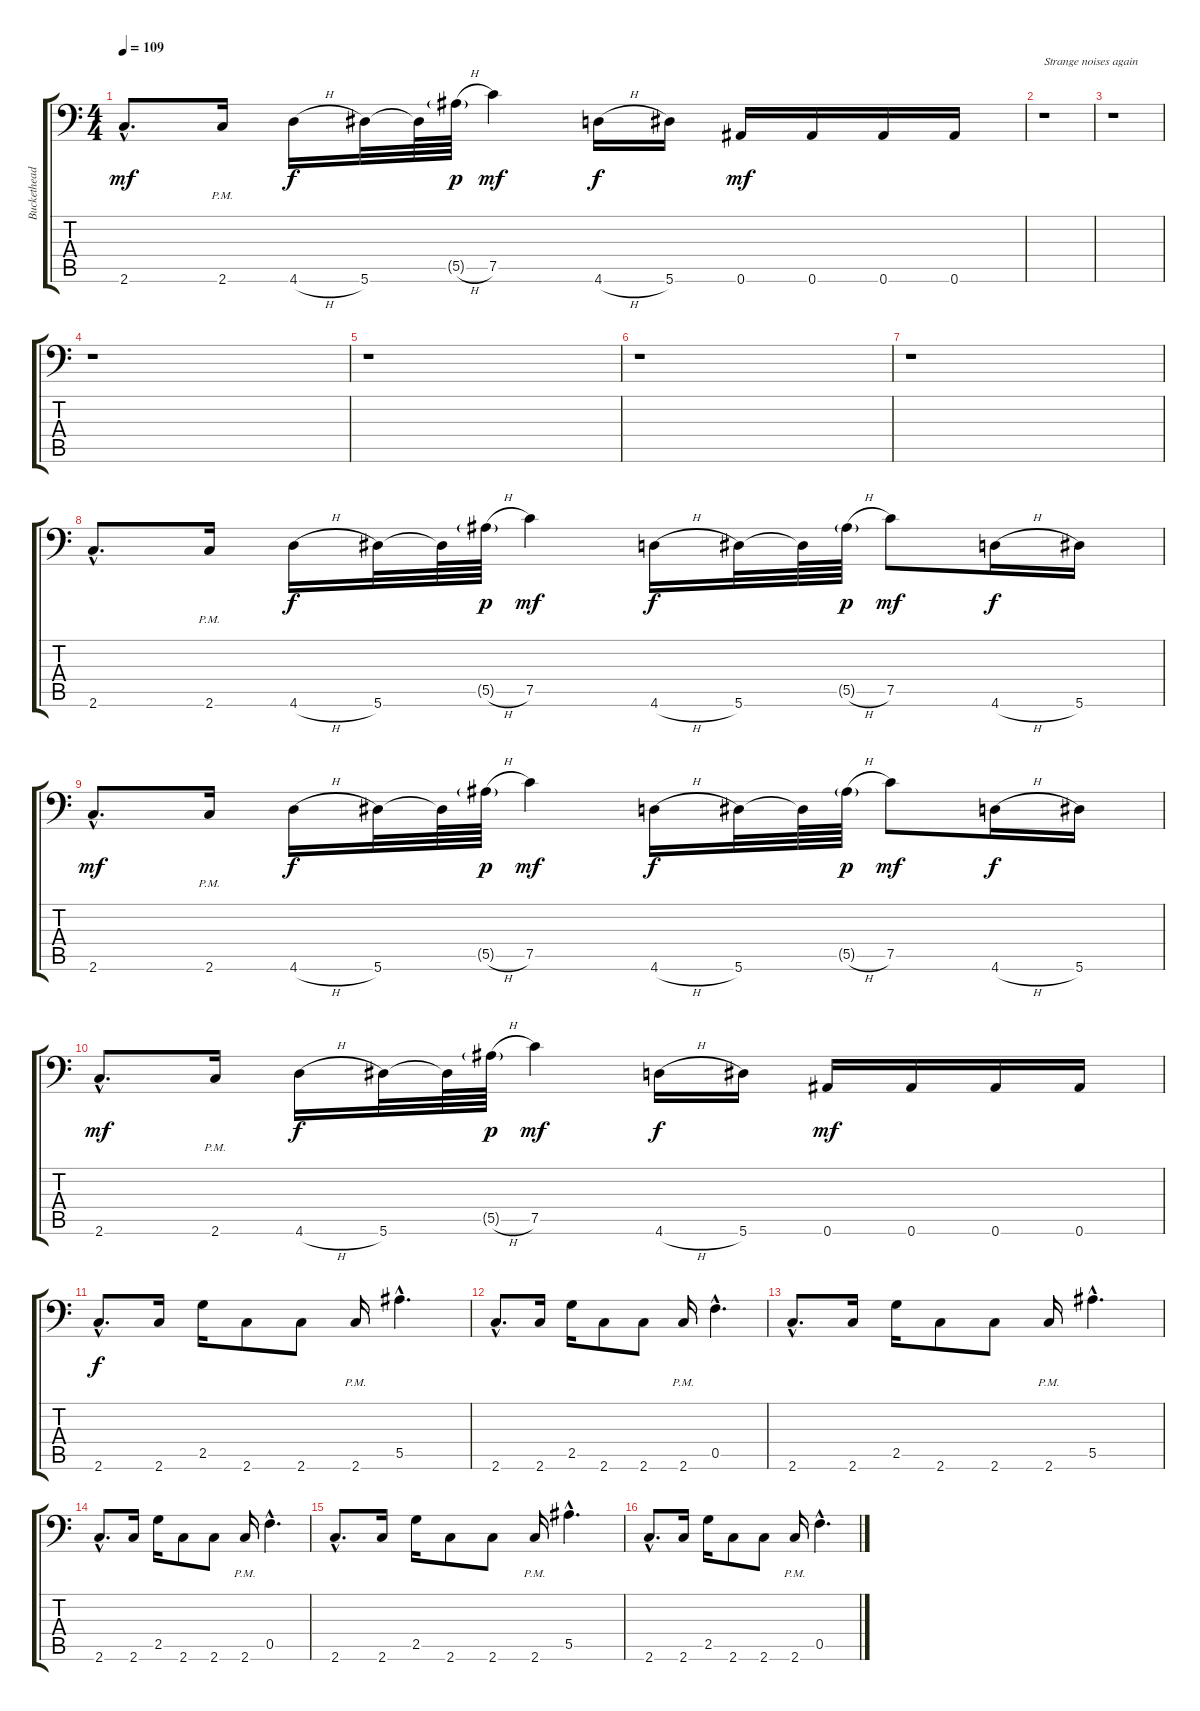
\track ("Buckethead" "Buckethead") {instrument distortionguitar}
\staff {score tabs}
\tuning (E4 B3 G3 D3 F2 Bb1) {hide}
\ts (4 4)
\tempo 109
\clef f4
\ks c
2.6{hac}.8{d dy mf} 2.6{pm}.16 4.6{h}.16{dy f} 5.6.32 5.6{t}.64 5.5{h g}.64{dy p} 7.5.4{dy mf} 4.6{h}.16{dy f} 5.6.16 0.6.16{dy mf} 0.6.16 0.6.16 0.6.16 |
r.1{txt "Strange noises again"} |
r.1 |
r.1 |
r.1 |
r.1 |
r.1 |
2.6{hac}.8{d} 2.6{pm}.16 4.6{h}.16{dy f} 5.6.32 5.6{t}.64 5.5{h g}.64{dy p} 7.5.4{dy mf} 4.6{h}.16{dy f} 5.6.32 5.6{t}.64 5.5{h g}.64{dy p} 7.5.8{dy mf} 4.6{h}.16{dy f} 5.6.16 |
2.6{hac}.8{d dy mf} 2.6{pm}.16 4.6{h}.16{dy f} 5.6.32 5.6{t}.64 5.5{h g}.64{dy p} 7.5.4{dy mf} 4.6{h}.16{dy f} 5.6.32 5.6{t}.64 5.5{h g}.64{dy p} 7.5.8{dy mf} 4.6{h}.16{dy f} 5.6.16 |
2.6{hac}.8{d dy mf} 2.6{pm}.16 4.6{h}.16{dy f} 5.6.32 5.6{t}.64 5.5{h g}.64{dy p} 7.5.4{dy mf} 4.6{h}.16{dy f} 5.6.16 0.6.16{dy mf} 0.6.16 0.6.16 0.6.16 |
2.6{hac}.8{d dy f} 2.6.16 2.5.16 2.6.8 2.6.8 2.6{pm}.16 5.5{hac}.4{d} |
2.6{hac}.8{d} 2.6.16 2.5.16 2.6.8 2.6.8 2.6{pm}.16 0.5{hac}.4{d} |
2.6{hac}.8{d} 2.6.16 2.5.16 2.6.8 2.6.8 2.6{pm}.16 5.5{hac}.4{d} |
2.6{hac}.8{d} 2.6.16 2.5.16 2.6.8 2.6.8 2.6{pm}.16 0.5{hac}.4{d} |
2.6{hac}.8{d} 2.6.16 2.5.16 2.6.8 2.6.8 2.6{pm}.16 5.5{hac}.4{d} |
2.6{hac}.8{d} 2.6.16 2.5.16 2.6.8 2.6.8 2.6{pm}.16 0.5{hac}.4{d}
